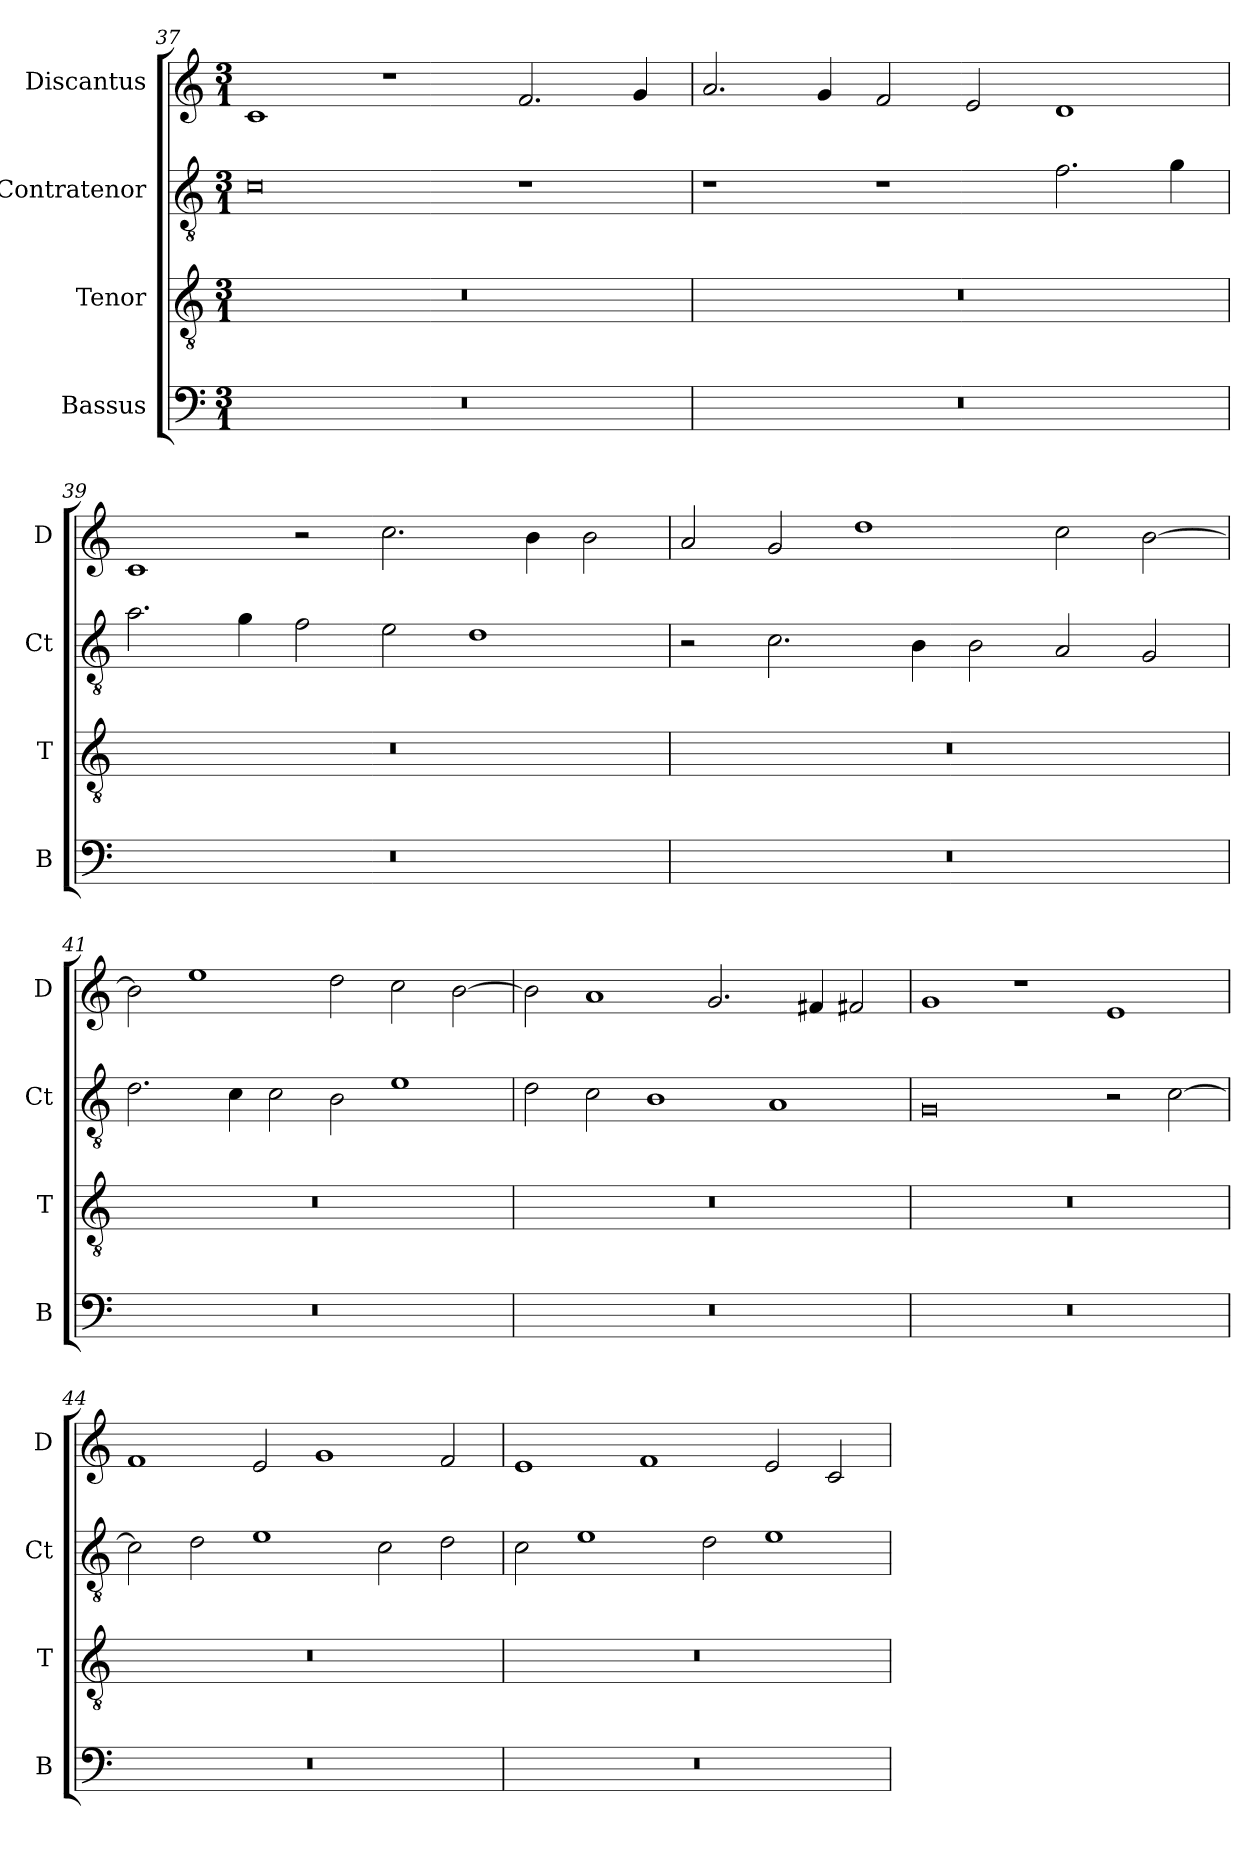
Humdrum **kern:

**kern	**kern	**kern	**kern
*part4	*part3	*part2	*part1
*staff4	*staff3	*staff2	*staff1
*I"Bassus	*I"Tenor	*I"Contratenor	*I"Discantus
*I'B	*I'T	*I'Ct	*I'D
*clefF4	*clefGv2	*clefGv2	*clefG2
*k[]	*k[]	*k[]	*k[]
*M3/1	*M3/1	*M3/1	*M3/1
=37	=37	=37	=37
0.r	0.r	0c	1c
.	.	.	1r
.	.	1r	2.f/
.	.	.	4g/
=38	=38	=38	=38
0.r	0.r	1r	2.a/
.	.	.	4g/
.	.	1r	2f/
.	.	.	2e/
.	.	2.f\	1d
.	.	4g\	.
=39	=39	=39	=39
0.r	0.r	2.a\	1c
.	.	4g\	.
.	.	2f\	2r
.	.	2e\	2.cc\
.	.	1d	.
.	.	.	4b\
.	.	.	2b\
=40	=40	=40	=40
0.r	0.r	2r	2a/
.	.	2.c\	2g/
.	.	.	1dd
.	.	4B\	.
.	.	2B\	.
.	.	2A/	2cc\
.	.	2G/	[2b\
=41	=41	=41	=41
0.r	0.r	2.d\	2b\]
.	.	.	1ee
.	.	4c\	.
.	.	2c\	.
.	.	2B\	2dd\
.	.	1e	2cc\
.	.	.	[2b\
=42	=42	=42	=42
0.r	0.r	2d\	2b\]
.	.	2c\	1a
.	.	1B	.
.	.	.	2.g/
.	.	1A	.
.	.	.	4f#X/
.	.	.	2f#X/
=43	=43	=43	=43
0.r	0.r	0G	1g
.	.	.	1r
.	.	2r	1e
.	.	[2c\	.
=44	=44	=44	=44
0.r	0.r	2c\]	1f
.	.	2d\	.
.	.	1e	2e/
.	.	.	1g
.	.	2c\	.
.	.	2d\	2f/
=45	=45	=45	=45
0.r	0.r	2c\	1e
.	.	1e	.
.	.	.	1f
.	.	2d\	.
.	.	1e	2e/
.	.	.	2c/
=	=	=	=
*-	*-	*-	*-
